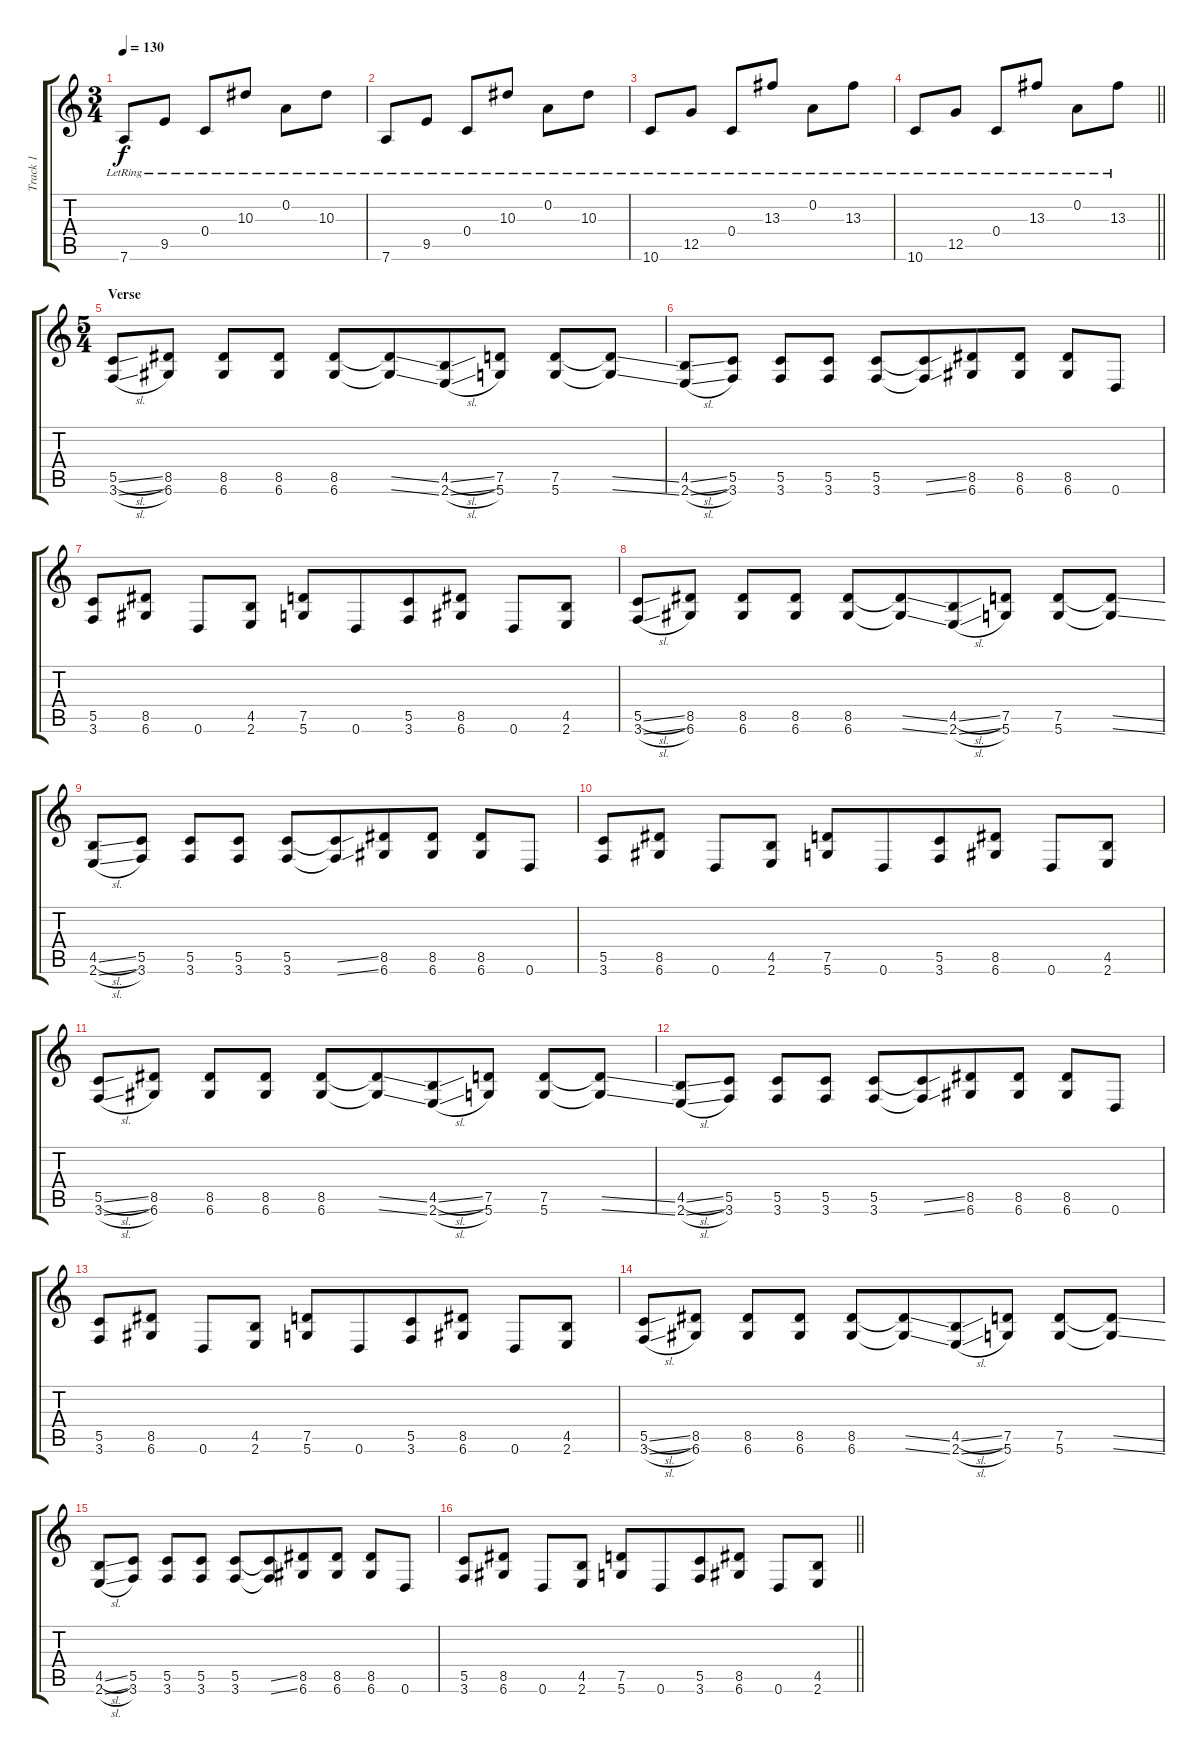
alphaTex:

\track ("Track 1" "Track 1") {instrument distortionguitar}
\staff {score tabs}
\tuning (D4 A3 F3 C3 G2 D2) {hide}
\ts (3 4)
\tempo 130
\clef g2
\ks c
7.6{lr}.8{dy f} 9.5{lr}.8 0.4{lr}.8 10.3{lr}.8 0.2{lr}.8 10.3{lr}.8 |
7.6{lr}.8 9.5{lr}.8 0.4{lr}.8 10.3{lr}.8 0.2{lr}.8 10.3{lr}.8 |
10.6{lr}.8 12.5{lr}.8 0.4{lr}.8 13.3{lr}.8 0.2{lr}.8 13.3{lr}.8 |
\barLineRight lightlight
10.6{lr}.8 12.5{lr}.8 0.4{lr}.8 13.3{lr}.8 0.2{lr}.8 13.3{lr}.8 |
\ts (5 4)
\section ("" "Verse")
(5.5{sl} 3.6{sl}).8{instrument distortionguitar} (8.5 6.6).8 (8.5 6.6).8 (8.5 6.6).8{beam split} (8.5 6.6).8 (8.5{ss t} 6.6{ss t}).8{beam merge} (4.5{sl} 2.6{sl}).8 (7.5 5.6).8{beam split} (7.5 5.6).8 (7.5{ss t} 5.6{ss t}).8 |
(4.5{sl} 2.6{sl}).8 (5.5 3.6).8 (5.5 3.6).8 (5.5 3.6).8{beam split} (5.5 3.6).8 (5.5{ss t} 3.6{ss t}).8{beam merge} (8.5 6.6).8 (8.5 6.6).8{beam split} (8.5 6.6).8 0.6.8 |
(5.5 3.6).8 (8.5 6.6).8 0.6.8 (4.5 2.6).8{beam split} (7.5 5.6).8 0.6.8{beam merge} (5.5 3.6).8 (8.5 6.6).8{beam split} 0.6.8 (4.5 2.6).8 |
(5.5{sl} 3.6{sl}).8 (8.5 6.6).8 (8.5 6.6).8 (8.5 6.6).8{beam split} (8.5 6.6).8 (8.5{ss t} 6.6{ss t}).8{beam merge} (4.5{sl} 2.6{sl}).8 (7.5 5.6).8{beam split} (7.5 5.6).8 (7.5{ss t} 5.6{ss t}).8 |
(4.5{sl} 2.6{sl}).8 (5.5 3.6).8 (5.5 3.6).8 (5.5 3.6).8{beam split} (5.5 3.6).8 (5.5{ss t} 3.6{ss t}).8{beam merge} (8.5 6.6).8 (8.5 6.6).8{beam split} (8.5 6.6).8 0.6.8 |
(5.5 3.6).8 (8.5 6.6).8 0.6.8 (4.5 2.6).8{beam split} (7.5 5.6).8 0.6.8{beam merge} (5.5 3.6).8 (8.5 6.6).8{beam split} 0.6.8 (4.5 2.6).8 |
(5.5{sl} 3.6{sl}).8 (8.5 6.6).8 (8.5 6.6).8 (8.5 6.6).8{beam split} (8.5 6.6).8 (8.5{ss t} 6.6{ss t}).8{beam merge} (4.5{sl} 2.6{sl}).8 (7.5 5.6).8{beam split} (7.5 5.6).8 (7.5{ss t} 5.6{ss t}).8 |
(4.5{sl} 2.6{sl}).8 (5.5 3.6).8 (5.5 3.6).8 (5.5 3.6).8{beam split} (5.5 3.6).8 (5.5{ss t} 3.6{ss t}).8{beam merge} (8.5 6.6).8 (8.5 6.6).8{beam split} (8.5 6.6).8 0.6.8 |
(5.5 3.6).8 (8.5 6.6).8 0.6.8 (4.5 2.6).8{beam split} (7.5 5.6).8 0.6.8{beam merge} (5.5 3.6).8 (8.5 6.6).8{beam split} 0.6.8 (4.5 2.6).8 |
(5.5{sl} 3.6{sl}).8 (8.5 6.6).8 (8.5 6.6).8 (8.5 6.6).8{beam split} (8.5 6.6).8 (8.5{ss t} 6.6{ss t}).8{beam merge} (4.5{sl} 2.6{sl}).8 (7.5 5.6).8{beam split} (7.5 5.6).8 (7.5{ss t} 5.6{ss t}).8 |
(4.5{sl} 2.6{sl}).8 (5.5 3.6).8 (5.5 3.6).8 (5.5 3.6).8{beam split} (5.5 3.6).8 (5.5{ss t} 3.6{ss t}).8{beam merge} (8.5 6.6).8 (8.5 6.6).8{beam split} (8.5 6.6).8 0.6.8 |
\barLineRight lightlight
(5.5 3.6).8 (8.5 6.6).8 0.6.8 (4.5 2.6).8{beam split} (7.5 5.6).8 0.6.8{beam merge} (5.5 3.6).8 (8.5 6.6).8{beam split} 0.6.8 (4.5 2.6).8
